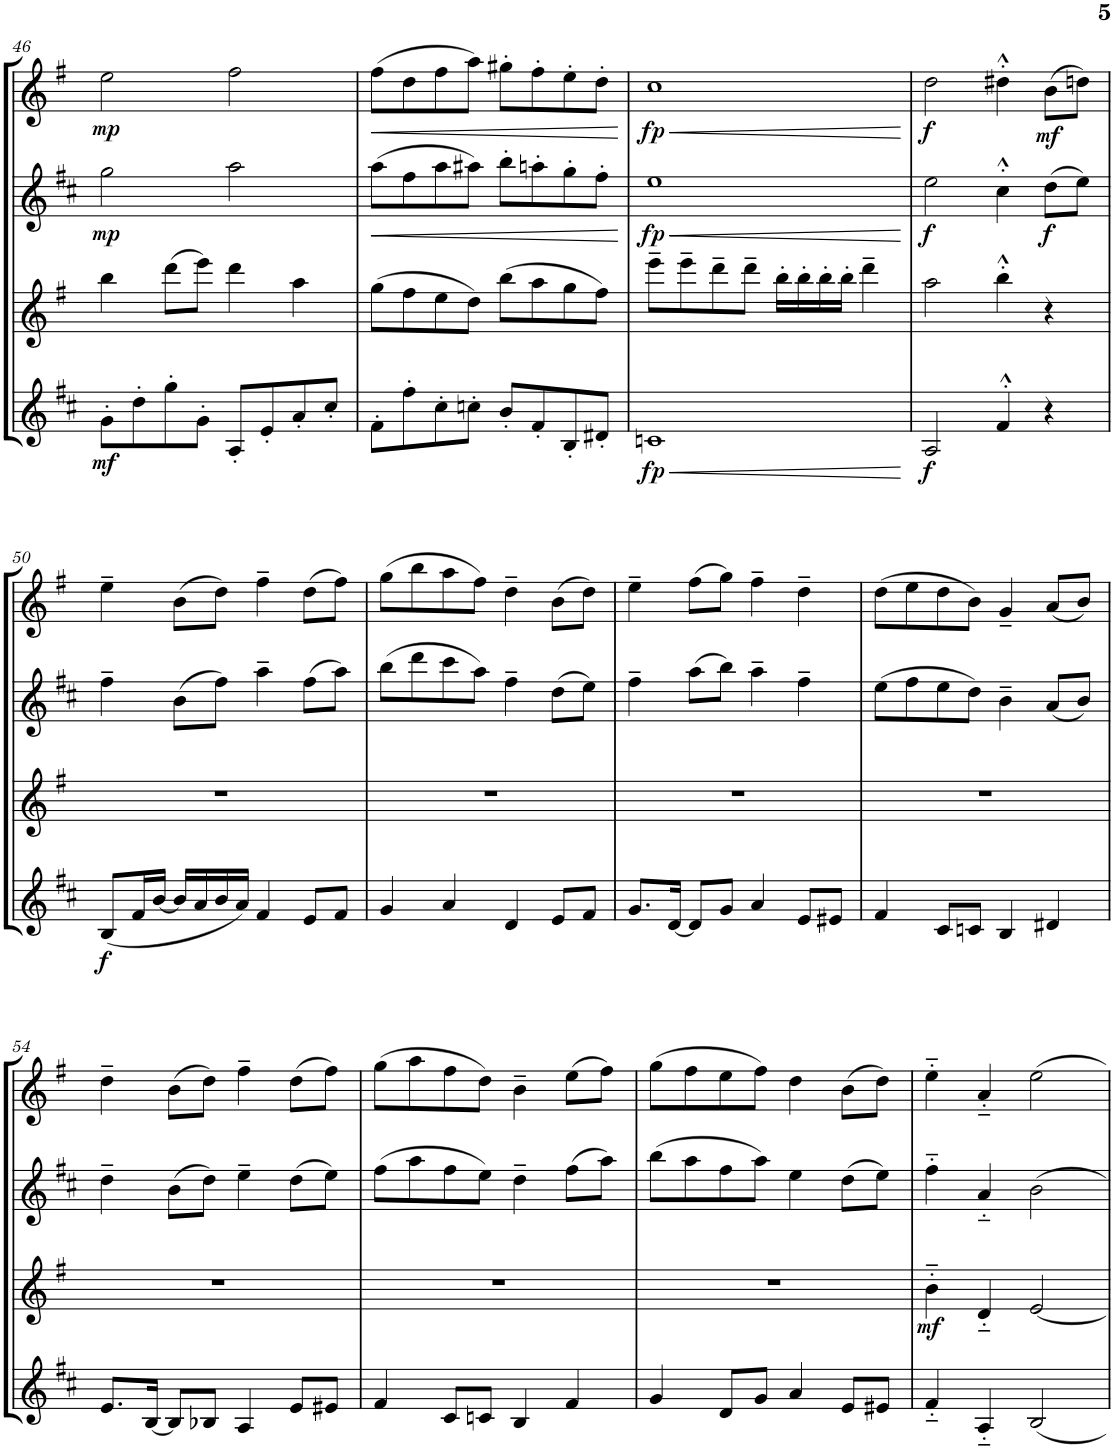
**kern	**dynam	**kern	**dynam	**kern	**dynam	**kern	**dynam
*part4	*part4	*part3	*part3	*part2	*part2	*part1	*part1
*staff4	*staff4	*staff3	*staff3	*staff2	*staff2	*staff1	*staff1
*I"Baritone Saxophone	*	*I"Tenor Saxophone	*	*I"Alto Saxophone	*	*I"Soprano Saxophone	*
*I'Bar Sax	*	*I'T Sax	*	*I'A Sax	*	*I'S Sax	*
!!LO:PB:g=z
*clefG2	*	*clefG2	*	*clefG2	*	*clefG2	*
*Trd12c21	*	*Trd8c14	*	*Trd5c9	*	*Trd1c2	*
*k[f#c#]	*	*k[f#]	*	*k[f#c#]	*	*k[f#]	*
*M4/4	*	*M4/4	*	*M4/4	*	*M4/4	*
=46	=46	=46	=46	=46	=46	=46	=46
!	!LO:DY:b	!	!	!	!LO:DY:b	!	!LO:DY:b
8g'\L	mf	4bb\	.	2gg\	mp	2ee\	mp
8dd'\	.	.	.	.	.	.	.
8gg'\	.	(8ddd\L	.	.	.	.	.
8g'\J	.	8eee\J)	.	.	.	.	.
8A'/L	.	4ddd\	.	2aa\	.	2ff#\	.
8e'/	.	.	.	.	.	.	.
8a'/	.	4aa\	.	.	.	.	.
8cc#'/J	.	.	.	.	.	.	.
=47	=47	=47	=47	=47	=47	=47	=47
!	!	!	!	!	!LO:HP:b	!	!LO:HP:b
8f#'\L	.	(8gg\L	.	(8aa\L	<	(8ff#\L	<
8ff#'\	.	8ff#\	.	8ff#\	.	8dd\	.
8cc#'\	.	8ee\	.	8aa\	.	8ff#\	.
8ccn'\J	.	8dd\J)	.	8aa#X\J)	.	8aa\J)	.
8b'/L	.	(8bb\L	.	8bb'\L	.	8gg#X'\L	.
8f#'/	.	8aa\	.	8aan'\	.	8ff#'\	.
8B'/	.	8gg\	.	8gg'\	.	8ee'\	.
8d#X'/J	.	8ff#\J)	.	8ff#'\J	.	8dd'\J	.
.	.	.	.	.	[	.	[
=48	=48	=48	=48	=48	=48	=48	=48
!	!LO:HP:b	!	!	!	!LO:HP:b	!	!LO:HP:b
!	!LO:DY:n=1:b	!	!	!	!LO:DY:n=1:b	!	!LO:DY:n=1:b
1cn	< fp	8eee~\L	.	1ee	< fp	1cc	< fp
.	.	8eee~\	.	.	.	.	.
.	.	8ddd~\	.	.	.	.	.
.	.	8ddd~\J	.	.	.	.	.
.	.	16bb'\LL	.	.	.	.	.
.	.	16bb'\	.	.	.	.	.
.	.	16bb'\	.	.	.	.	.
.	.	16bb'\JJ	.	.	.	.	.
.	.	4ddd~\	.	.	.	.	.
.	[	.	.	.	[	.	[
=49	=49	=49	=49	=49	=49	=49	=49
!	!LO:DY:b	!	!	!	!LO:DY:b	!	!LO:DY:b
2A/	f	2aa\	.	2ee\	f	2dd\	f
4f#^^'/	.	4bb^^'\	.	4cc#^^'\	.	4dd#X^^'\	.
!	!	!	!	!	!LO:DY:b	!	!LO:DY:b
4r	.	4r	.	(8dd\L	f	(8b\L	mf
.	.	.	.	8ee\J)	.	8ddn\J)	.
!!LO:LB:g=z
=50	=50	=50	=50	=50	=50	=50	=50
!	!LO:DY:b	!	!	!	!	!	!
(8B/L	f	1r	.	4ff#~\	.	4ee~\	.
16f#/L	.	.	.	.	.	.	.
[16b/JJ	.	.	.	.	.	.	.
16b/LL]	.	.	.	(8b\L	.	(8b\L	.
16a/	.	.	.	.	.	.	.
16b/	.	.	.	8ff#\J)	.	8dd\J)	.
16a/JJ)	.	.	.	.	.	.	.
4f#/	.	.	.	4aa~\	.	4ff#~\	.
8e/L	.	.	.	(8ff#\L	.	(8dd\L	.
8f#/J	.	.	.	8aa\J)	.	8ff#\J)	.
=51	=51	=51	=51	=51	=51	=51	=51
4g/	.	1r	.	(8bb\L	.	(8gg\L	.
.	.	.	.	8ddd\	.	8bb\	.
4a/	.	.	.	8ccc#\	.	8aa\	.
.	.	.	.	8aa\J)	.	8ff#\J)	.
4d/	.	.	.	4ff#~\	.	4dd~\	.
8e/L	.	.	.	(8dd\L	.	(8b\L	.
8f#/J	.	.	.	8ee\J)	.	8dd\J)	.
=52	=52	=52	=52	=52	=52	=52	=52
8.g/L	.	1r	.	4ff#~\	.	4ee~\	.
[16d/Jk	.	.	.	.	.	.	.
8d/L]	.	.	.	(8aa\L	.	(8ff#\L	.
8g/J	.	.	.	8bb\J)	.	8gg\J)	.
4a/	.	.	.	4aa~\	.	4ff#~\	.
8e/L	.	.	.	4ff#~\	.	4dd~\	.
8e#X/J	.	.	.	.	.	.	.
=53	=53	=53	=53	=53	=53	=53	=53
4f#/	.	1r	.	(8ee\L	.	(8dd\L	.
.	.	.	.	8ff#\	.	8ee\	.
8c#/L	.	.	.	8ee\	.	8dd\	.
8cn/J	.	.	.	8dd\J)	.	8b\J)	.
4B/	.	.	.	4b~\	.	4g~/	.
4d#X/	.	.	.	(8a/L	.	(8a/L	.
.	.	.	.	8b/J)	.	8b/J)	.
!!LO:LB:g=z
=54	=54	=54	=54	=54	=54	=54	=54
8.e/L	.	1r	.	4dd~\	.	4dd~\	.
[16B/Jk	.	.	.	.	.	.	.
8B/L]	.	.	.	(8b\L	.	(8b\L	.
8B-X/J	.	.	.	8dd\J)	.	8dd\J)	.
4A/	.	.	.	4ee~\	.	4ff#~\	.
8e/L	.	.	.	(8dd\L	.	(8dd\L	.
8e#X/J	.	.	.	8ee\J)	.	8ff#\J)	.
=55	=55	=55	=55	=55	=55	=55	=55
4f#/	.	1r	.	(8ff#\L	.	(8gg\L	.
.	.	.	.	8aa\	.	8aa\	.
8c#/L	.	.	.	8ff#\	.	8ff#\	.
8cn/J	.	.	.	8ee\J)	.	8dd\J)	.
4B/	.	.	.	4dd~\	.	4b~\	.
4f#/	.	.	.	(8ff#\L	.	(8ee\L	.
.	.	.	.	8aa\J)	.	8ff#\J)	.
=56	=56	=56	=56	=56	=56	=56	=56
4g/	.	1r	.	(8bb\L	.	(8gg\L	.
.	.	.	.	8aa\	.	8ff#\	.
8d/L	.	.	.	8ff#\	.	8ee\	.
8g/J	.	.	.	8aa\J)	.	8ff#\J)	.
4a/	.	.	.	4ee\	.	4dd\	.
8e/L	.	.	.	(8dd\L	.	(8b\L	.
8e#X/J	.	.	.	8ee\J)	.	8dd\J)	.
=57	=57	=57	=57	=57	=57	=57	=57
!	!	!	!LO:DY:b	!	!	!	!
4f#'~/	.	4b'~\	mf	4ff#\	.	4ee'~\	.
4A'~/	.	4d'~/	.	4a/	.	4a'~/	.
2B/	.	[2e/	.	2b\	.	2ee\	.
=	=	=	=	=	=	=	=
*-	*-	*-	*-	*-	*-	*-	*-
